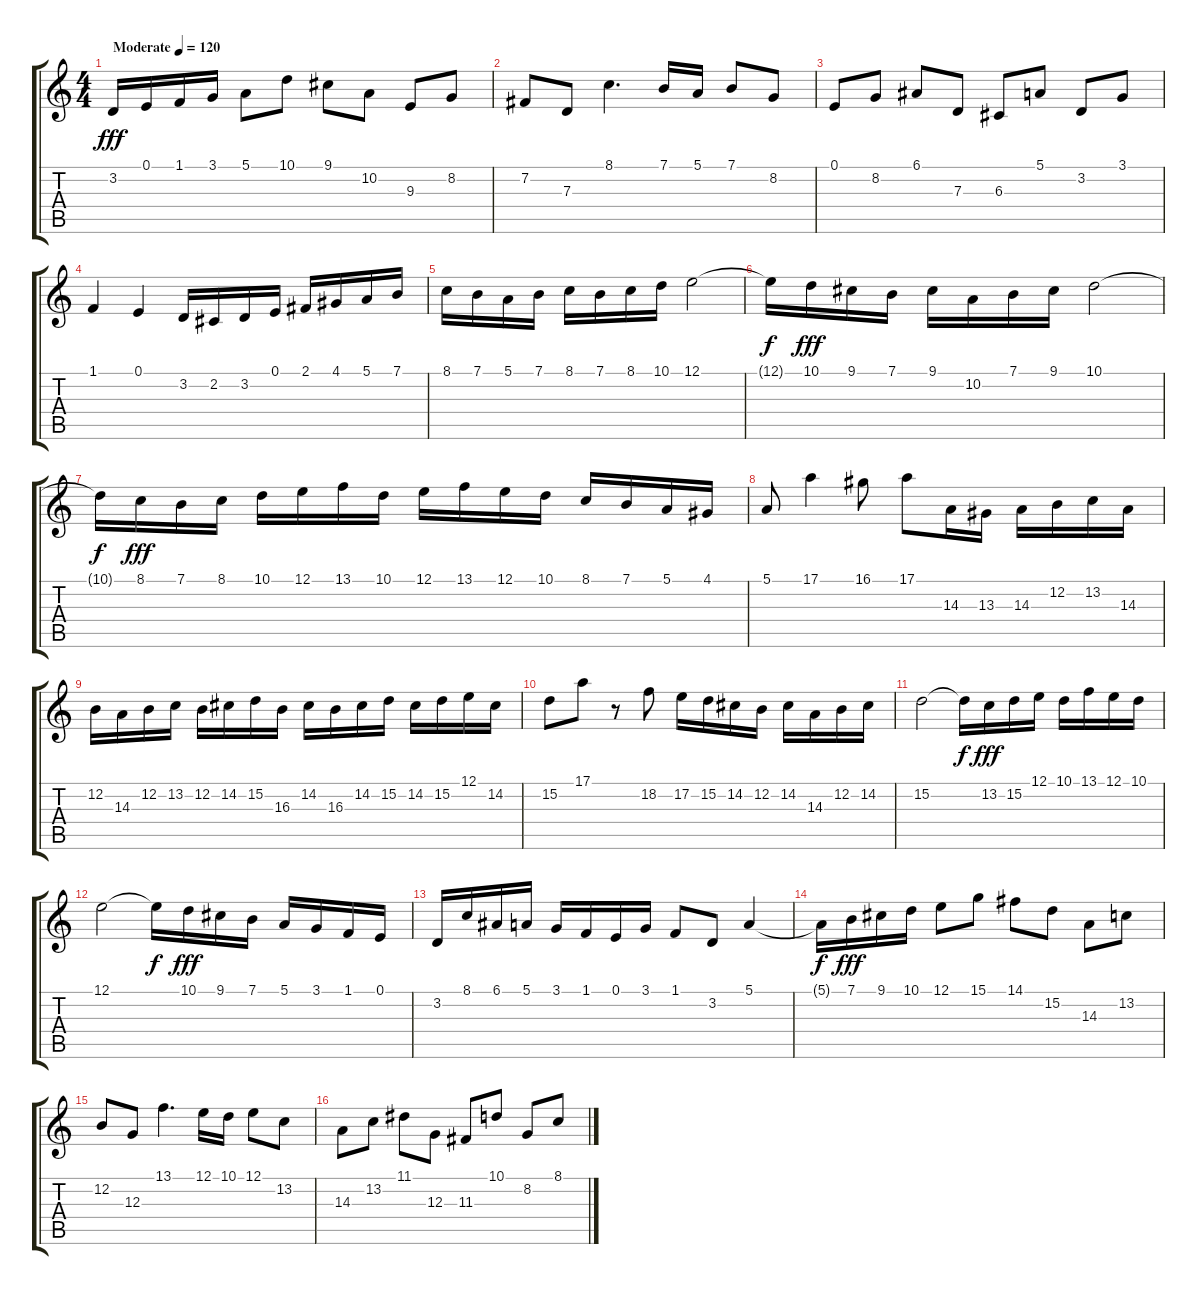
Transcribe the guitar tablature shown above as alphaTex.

\track "" {instrument violin}
\staff {score tabs}
\tuning (E4 B3 G3 D3 A2 E2) {hide}
\ts (4 4)
\tempo (120 "Moderate")
\clef g2
\ks c
3.2.16{dy fff instrument violin} 0.1.16 1.1.16 3.1.16 5.1.8 10.1.8 9.1.8 10.2.8 9.3.8 8.2.8 |
7.2.8 7.3.8 8.1.4{d} 7.1.16 5.1.16 7.1.8 8.2.8 |
0.1.8 8.2.8 6.1.8 7.3.8 6.3.8 5.1.8 3.2.8 3.1.8 |
1.1.4 0.1.4 3.2.16 2.2.16 3.2.16 0.1.16 2.1.16 4.1.16 5.1.16 7.1.16 |
8.1.16 7.1.16 5.1.16 7.1.16 8.1.16 7.1.16 8.1.16 10.1.16 12.1.2 |
12.1{t}.16{dy f} 10.1.16{dy fff} 9.1.16 7.1.16 9.1.16 10.2.16 7.1.16 9.1.16 10.1.2 |
10.1{t}.16{dy f} 8.1.16{dy fff} 7.1.16 8.1.16 10.1.16 12.1.16 13.1.16 10.1.16 12.1.16 13.1.16 12.1.16 10.1.16 8.1.16 7.1.16 5.1.16 4.1.16 |
5.1.8 17.1.4 16.1.8 17.1.8 14.3.16 13.3.16 14.3.16 12.2.16 13.2.16 14.3.16 |
12.2.16 14.3.16 12.2.16 13.2.16 12.2.16 14.2.16 15.2.16 16.3.16 14.2.16 16.3.16 14.2.16 15.2.16 14.2.16 15.2.16 12.1.16 14.2.16 |
15.2.8 17.1.8 r.8 18.2.8 17.2.16 15.2.16 14.2.16 12.2.16 14.2.16 14.3.16 12.2.16 14.2.16 |
15.2.2 15.2{t}.16{dy f} 13.2.16{dy fff} 15.2.16 12.1.16 10.1.16 13.1.16 12.1.16 10.1.16 |
12.1.2 12.1{t}.16{dy f} 10.1.16{dy fff} 9.1.16 7.1.16 5.1.16 3.1.16 1.1.16 0.1.16 |
3.2.16 8.1.16 6.1.16 5.1.16 3.1.16 1.1.16 0.1.16 3.1.16 1.1.8 3.2.8 5.1.4 |
5.1{t}.16{dy f} 7.1.16{dy fff} 9.1.16 10.1.16 12.1.8 15.1.8 14.1.8 15.2.8 14.3.8 13.2.8 |
12.2.8 12.3.8 13.1.4{d} 12.1.16 10.1.16 12.1.8 13.2.8 |
14.3.8 13.2.8 11.1.8 12.3.8 11.3.8 10.1.8 8.2.8 8.1.8
